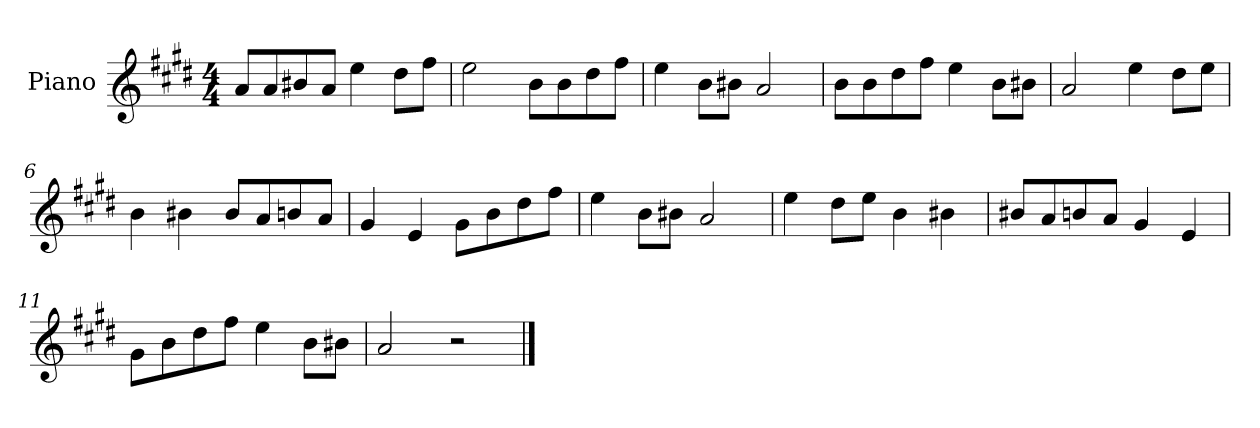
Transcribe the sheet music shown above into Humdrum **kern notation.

**kern
*part1
*staff1
*I"Piano
*I'P-no
*clefG2
*k[f#c#g#d#]
*M4/4
*MM90
=1
8a/L
8a/
8b#X/
8a/J
4ee\
8dd#\L
8ff#\J
=2
2ee\
8b\L
8b\
8dd#\
8ff#\J
=3
4ee\
8b\L
8b#X\J
2a/
=4
8b\L
8b\
8dd#\
8ff#\J
4ee\
8b\L
8b#X\J
=5
2a/
4ee\
8dd#\L
8ee\J
=6
4b\
4b#X\
8b#/L
8a/
8bn/
8a/J
!!LO:LB:g=z
=7
4g#/
4e/
8g#\L
8b\
8dd#\
8ff#\J
=8
4ee\
8b\L
8b#X\J
2a/
=9
4ee\
8dd#\L
8ee\J
4b\
4b#X\
=10
8b#X/L
8a/
8bn/
8a/J
4g#/
4e/
=11
8g#\L
8b\
8dd#\
8ff#\J
4ee\
8b\L
8b#X\J
=12
2a/
2r
==
*-
